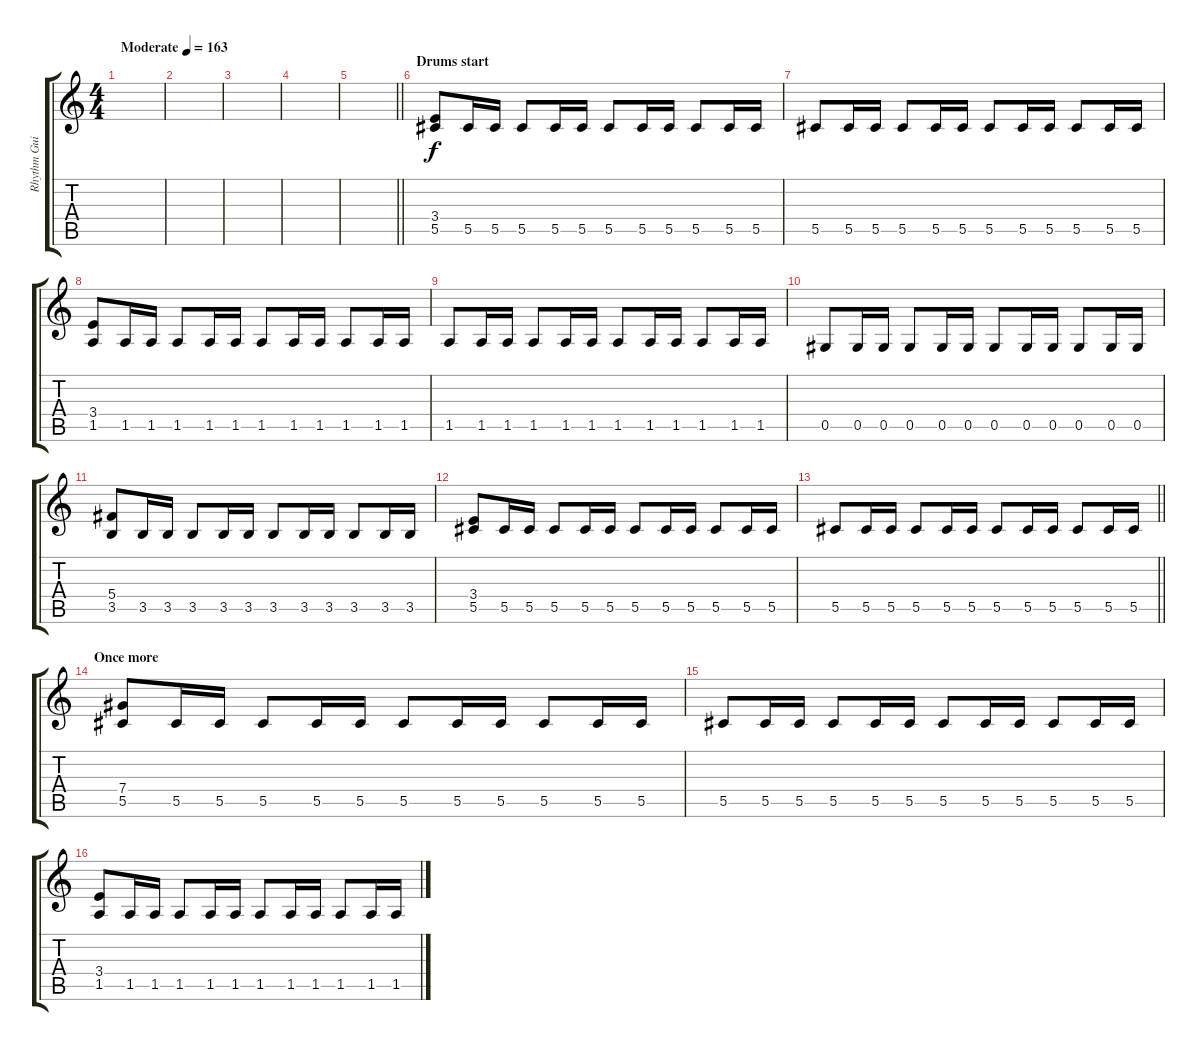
\track ("Rhythm Guitar" "Rhythm Gui") {instrument distortionguitar}
\staff {score tabs}
\tuning (Eb4 Bb3 Gb3 Db3 Ab2 Eb2) {hide}
\ts (4 4)
\tempo (163 "Moderate")
\clef g2
\ks c
|
|
|
|
\barLineRight lightlight
|
\section ("" "Drums start")
(3.4 5.5).8 5.5.16 5.5.16 5.5.8 5.5.16 5.5.16 5.5.8 5.5.16 5.5.16 5.5.8 5.5.16 5.5.16 |
5.5.8 5.5.16 5.5.16 5.5.8 5.5.16 5.5.16 5.5.8 5.5.16 5.5.16 5.5.8 5.5.16 5.5.16 |
(3.4 1.5).8 1.5.16 1.5.16 1.5.8 1.5.16 1.5.16 1.5.8 1.5.16 1.5.16 1.5.8 1.5.16 1.5.16 |
1.5.8 1.5.16 1.5.16 1.5.8 1.5.16 1.5.16 1.5.8 1.5.16 1.5.16 1.5.8 1.5.16 1.5.16 |
0.5.8 0.5.16 0.5.16 0.5.8 0.5.16 0.5.16 0.5.8 0.5.16 0.5.16 0.5.8 0.5.16 0.5.16 |
(5.4 3.5).8 3.5.16 3.5.16 3.5.8 3.5.16 3.5.16 3.5.8 3.5.16 3.5.16 3.5.8 3.5.16 3.5.16 |
(3.4 5.5).8 5.5.16 5.5.16 5.5.8 5.5.16 5.5.16 5.5.8 5.5.16 5.5.16 5.5.8 5.5.16 5.5.16 |
\barLineRight lightlight
5.5.8 5.5.16 5.5.16 5.5.8 5.5.16 5.5.16 5.5.8 5.5.16 5.5.16 5.5.8 5.5.16 5.5.16 |
\section ("" "Once more")
(7.4 5.5).8 5.5.16 5.5.16 5.5.8 5.5.16 5.5.16 5.5.8 5.5.16 5.5.16 5.5.8 5.5.16 5.5.16 |
5.5.8 5.5.16 5.5.16 5.5.8 5.5.16 5.5.16 5.5.8 5.5.16 5.5.16 5.5.8 5.5.16 5.5.16 |
(3.4 1.5).8 1.5.16 1.5.16 1.5.8 1.5.16 1.5.16 1.5.8 1.5.16 1.5.16 1.5.8 1.5.16 1.5.16
